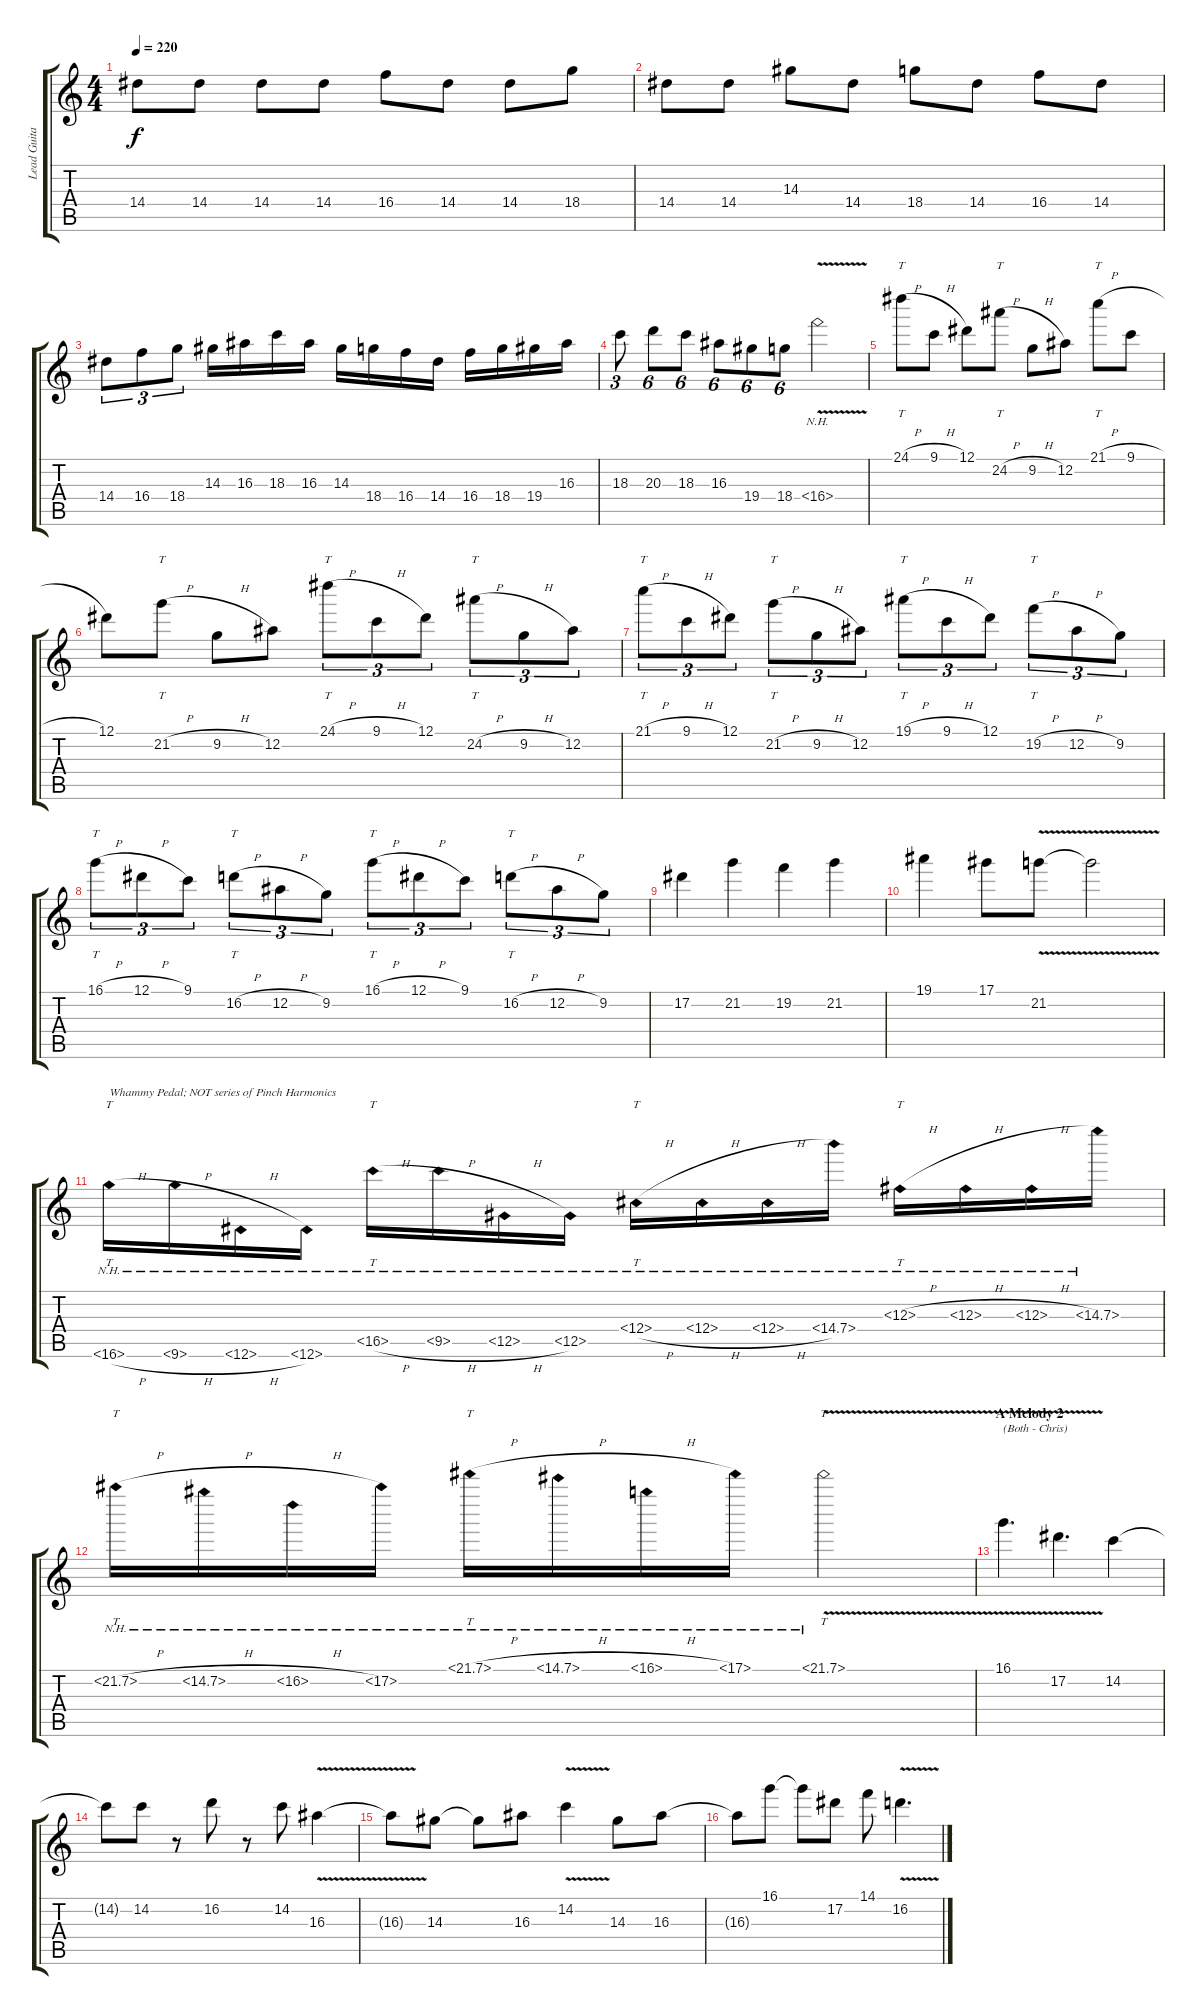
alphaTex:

\track ("Lead Guitar 2" "Lead Guita") {instrument overdrivenguitar}
\staff {score tabs}
\tuning (Eb4 Bb3 Gb3 Db3 Ab2 Eb2) {hide}
\ts (4 4)
\tempo 220
\clef g2
\ks c
14.4.8{dy f} 14.4.8 14.4.8 14.4.8 16.4.8 14.4.8 14.4.8 18.4.8 |
14.4.8 14.4.8 14.3.8 14.4.8 18.4.8 14.4.8 16.4.8 14.4.8 |
14.4.8{tu (3 2)} 16.4.8{tu (3 2)} 18.4.8{tu (3 2)} 14.3.16 16.3.16 18.3.16 16.3.16 14.3.16 18.4.16 16.4.16 14.4.16 16.4.16 18.4.16 19.4.16 16.3.16 |
18.3.8{tu (3 2)} 20.3.8{tu (6 4)} 18.3.8{tu (6 4)} 16.3.8{tu (6 4)} 19.4.8{tu (6 4)} 18.4.8{tu (6 4)} 16.4{nh v}.2 |
24.1{h}.8{tt} 9.1{h}.8 12.1.8 24.2{h}.8{tt} 9.2{h}.8 12.2.8 21.1{h}.8{tt} 9.1{h}.8 |
12.1.8 21.2{h}.8{tt} 9.2{h}.8 12.2.8 24.1{h}.8{tt tu (3 2)} 9.1{h}.8{tu (3 2)} 12.1.8{tu (3 2)} 24.2{h}.8{tt tu (3 2)} 9.2{h}.8{tu (3 2)} 12.2.8{tu (3 2)} |
21.1{h}.8{tt tu (3 2)} 9.1{h}.8{tu (3 2)} 12.1.8{tu (3 2)} 21.2{h}.8{tt tu (3 2)} 9.2{h}.8{tu (3 2)} 12.2.8{tu (3 2)} 19.1{h}.8{tt tu (3 2)} 9.1{h}.8{tu (3 2)} 12.1.8{tu (3 2)} 19.2{h}.8{tt tu (3 2)} 12.2{h}.8{tu (3 2)} 9.2.8{tu (3 2)} |
16.1{h}.8{tt tu (3 2)} 12.1{h}.8{tu (3 2)} 9.1.8{tu (3 2)} 16.2{h}.8{tt tu (3 2)} 12.2{h}.8{tu (3 2)} 9.2.8{tu (3 2)} 16.1{h}.8{tt tu (3 2)} 12.1{h}.8{tu (3 2)} 9.1.8{tu (3 2)} 16.2{h}.8{tt tu (3 2)} 12.2{h}.8{tu (3 2)} 9.2.8{tu (3 2)} |
17.2.4 21.2.4 19.2.4 21.2.4 |
19.1.4 17.1.8 21.2{v}.8 21.2{t}.2 |
16.6{nh h}.16{tt txt "Whammy Pedal; NOT series of Pinch Harmonics"} 9.6{nh h}.16 11.6{nh h}.16 12.6{nh}.16 16.5{nh h}.16{tt} 9.5{nh h}.16 11.5{nh h}.16 12.5{nh}.16 18.4{nh h}.16{tt} 11.4{nh h}.16 13.4{nh h}.16 14.4{nh}.16 18.3{nh h}.16{tt} 11.3{nh h}.16 13.3{nh h}.16 14.3{nh}.16 |
21.2{nh h}.16{tt} 14.2{nh h}.16 16.2{nh h}.16 17.2{nh}.16 21.1{nh h}.16{tt} 14.1{nh h}.16 16.1{nh h}.16 17.1{nh}.16 21.1{nh v}.2{tt} |
\section ("" "A Melody 2")
16.1{v}.4{d txt "(Both - Chris)"} 17.2{v}.4{d} 14.2.4 |
14.2{t}.8 14.2.8 r.8 16.2.8 r.8 14.2.8 16.3{v}.4 |
16.3{t}.8 14.3.8 14.3{t}.8 16.3.8 14.2{v}.4 14.3.8 16.3.8 |
16.3{t}.8 16.1.8 16.1{t}.8 17.2.8 14.1.8 16.2{v}.4{d}
